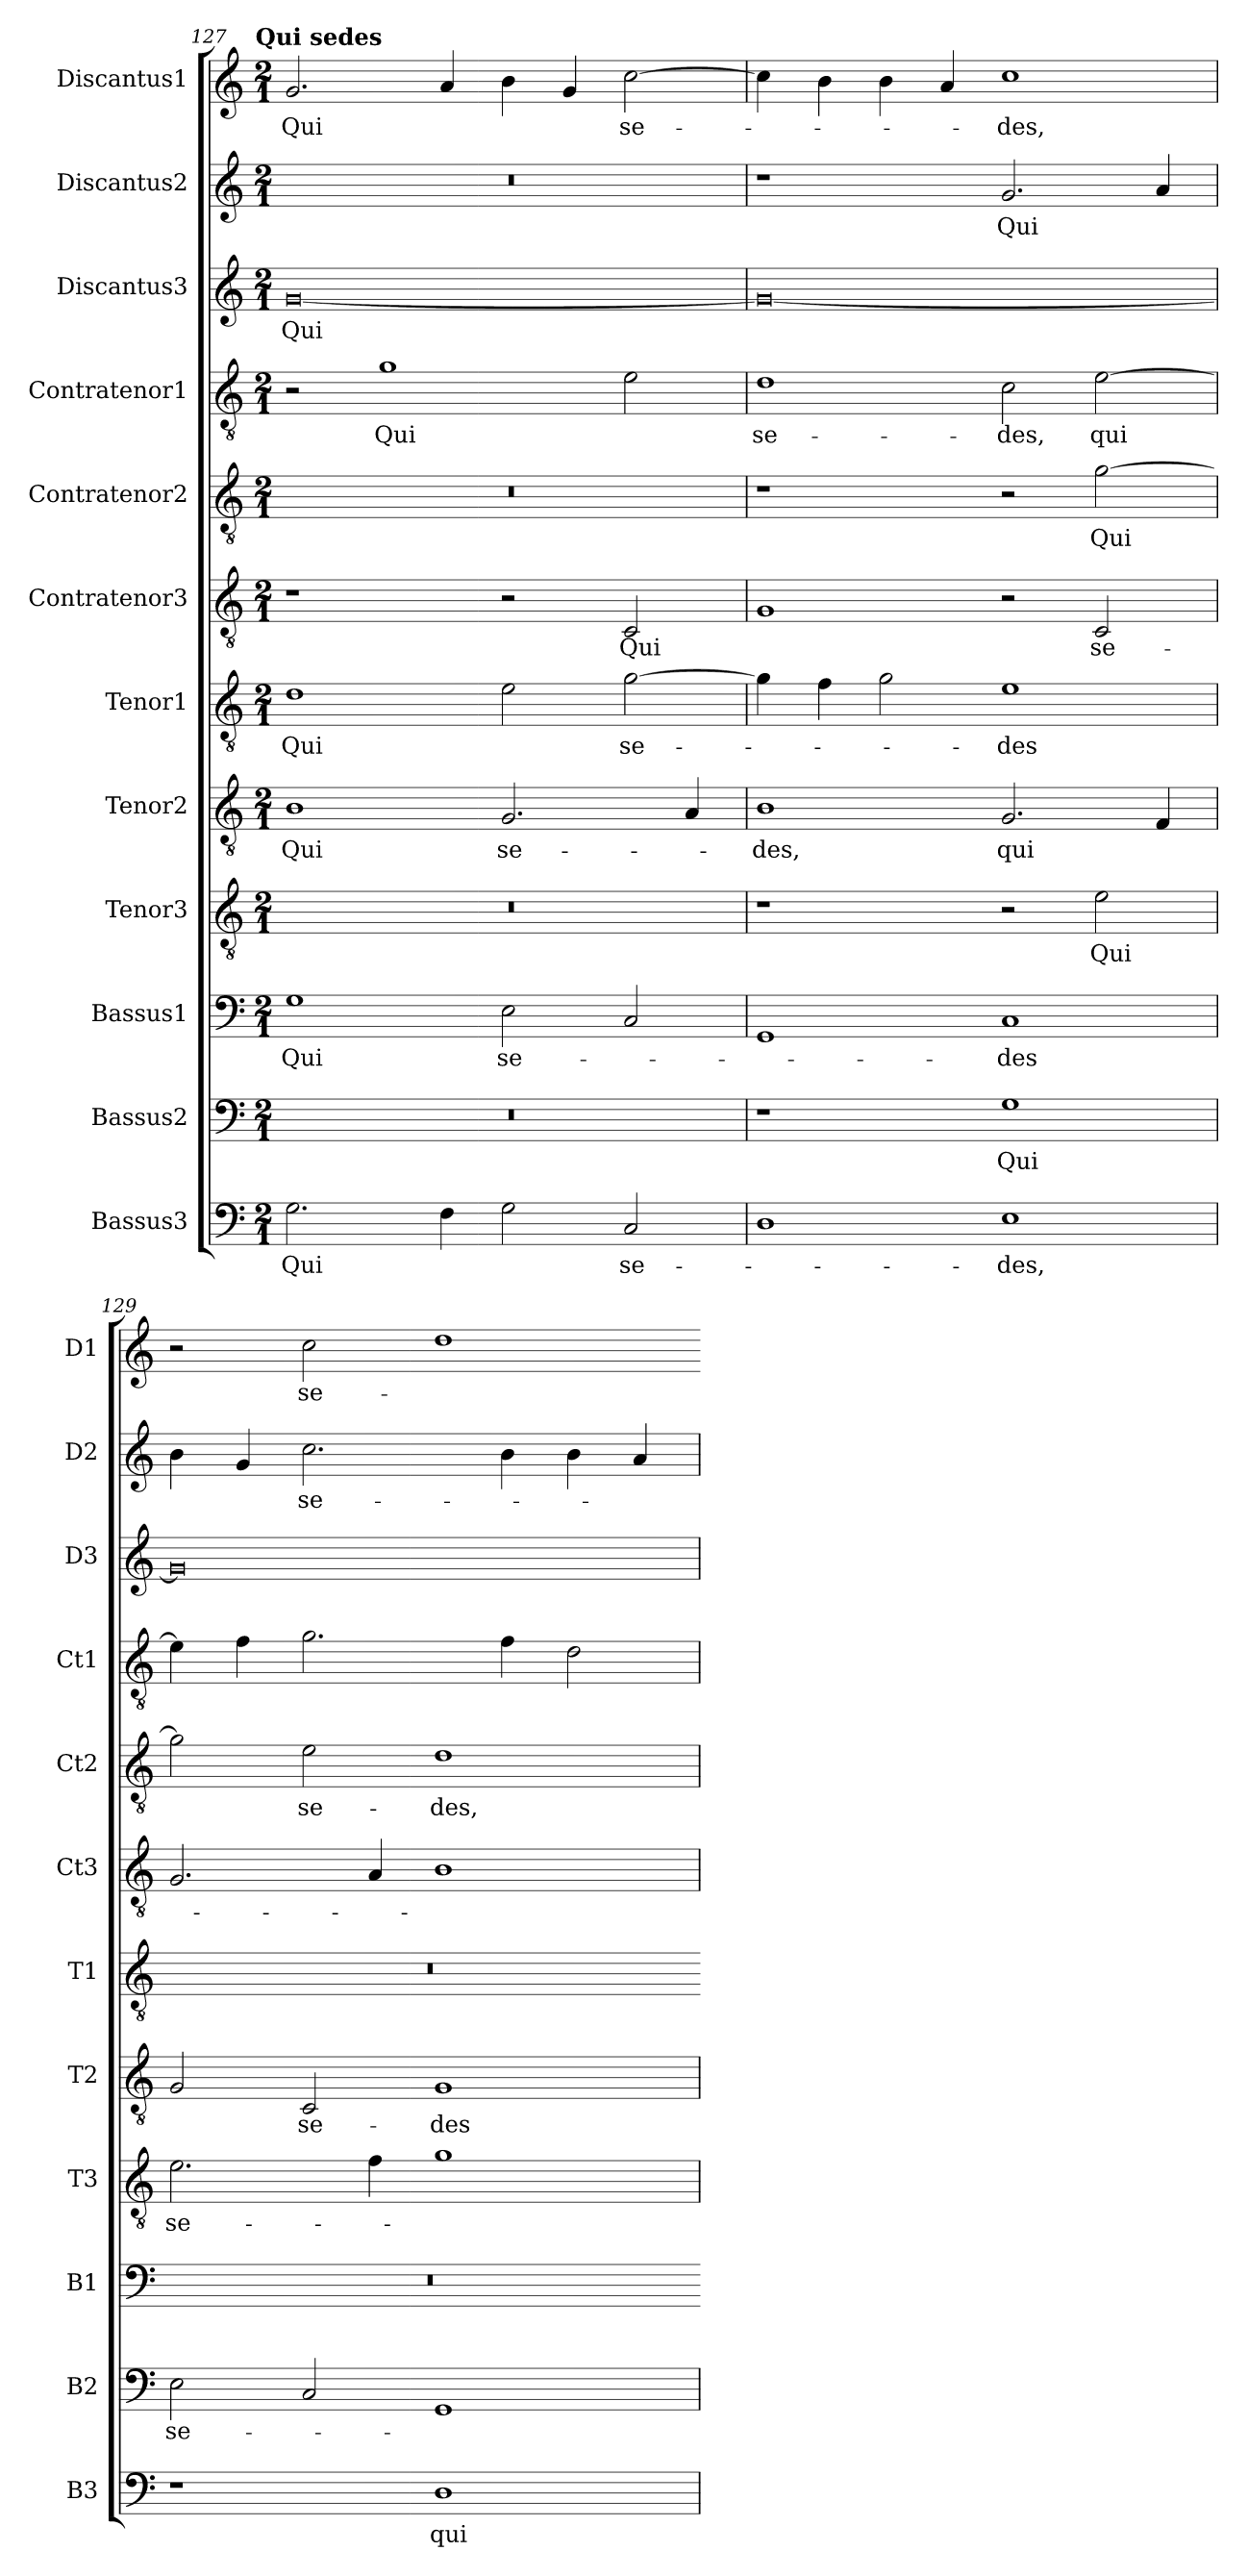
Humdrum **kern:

**kern	**text	**kern	**text	**kern	**text	**kern	**text	**kern	**text	**kern	**text	**kern	**text	**kern	**text	**kern	**text	**kern	**text	**kern	**text	**kern	**text
*part12	*part12	*part11	*part11	*part10	*part10	*part9	*part9	*part8	*part8	*part7	*part7	*part6	*part6	*part5	*part5	*part4	*part4	*part3	*part3	*part2	*part2	*part1	*part1
*staff12	*staff12	*staff11	*staff11	*staff10	*staff10	*staff9	*staff9	*staff8	*staff8	*staff7	*staff7	*staff6	*staff6	*staff5	*staff5	*staff4	*staff4	*staff3	*staff3	*staff2	*staff2	*staff1	*staff1
*I"Bassus3	*	*I"Bassus2	*	*I"Bassus1	*	*I"Tenor3	*	*I"Tenor2	*	*I"Tenor1	*	*I"Contratenor3	*	*I"Contratenor2	*	*I"Contratenor1	*	*I"Discantus3	*	*I"Discantus2	*	*I"Discantus1	*
*I'B3	*	*I'B2	*	*I'B1	*	*I'T3	*	*I'T2	*	*I'T1	*	*I'Ct3	*	*I'Ct2	*	*I'Ct1	*	*I'D3	*	*I'D2	*	*I'D1	*
!!LO:LB:g=z
*clefF4	*	*clefF4	*	*clefF4	*	*clefGv2	*	*clefGv2	*	*clefGv2	*	*clefGv2	*	*clefGv2	*	*clefGv2	*	*clefG2	*	*clefG2	*	*clefG2	*
*k[]	*	*k[]	*	*k[]	*	*k[]	*	*k[]	*	*k[]	*	*k[]	*	*k[]	*	*k[]	*	*k[]	*	*k[]	*	*k[]	*
!!LO:TX:omd:t=Qui sedes
*M2/1	*	*M2/1	*	*M2/1	*	*M2/1	*	*M2/1	*	*M2/1	*	*M2/1	*	*M2/1	*	*M2/1	*	*M2/1	*	*M2/1	*	*M2/1	*
=127	=127	=127	=127	=127	=127	=127	=127	=127	=127	=127	=127	=127	=127	=127	=127	=127	=127	=127	=127	=127	=127	=127	=127
2.G\	Qui	0r	.	1G\	Qui	0r	.	1B\	Qui	1d\	Qui	1r	.	0r	.	2r	.	[0g/	Qui	0r	.	2.g/	Qui
.	.	.	.	.	.	.	.	.	.	.	.	.	.	.	.	1g\	Qui	.	.	.	.	.	.
4F\	.	.	.	.	.	.	.	.	.	.	.	.	.	.	.	.	.	.	.	.	.	4a/	.
2G\	.	.	.	2E\	se-	.	.	2.G/	se-	2e\	.	2r	.	.	.	.	.	.	.	.	.	4b\	.
.	.	.	.	.	.	.	.	.	.	.	.	.	.	.	.	.	.	.	.	.	.	4g/	.
2C/	se-	.	.	2C/	.	.	.	.	.	[2g\	se-	2C/	Qui	.	.	2e\	.	.	.	.	.	[2cc\	se-
.	.	.	.	.	.	.	.	4A/	.	.	.	.	.	.	.	.	.	.	.	.	.	.	.
=128	=128	=128	=128	=128	=128	=128	=128	=128	=128	=128	=128	=128	=128	=128	=128	=128	=128	=128	=128	=128	=128	=128	=128
1D\	.	1r	.	1GG/	.	1r	.	1B\	-des,	4g\]	.	1G/	.	1r	.	1d\	se-	0g/_	.	1r	.	4cc\]	.
.	.	.	.	.	.	.	.	.	.	4f\	.	.	.	.	.	.	.	.	.	.	.	4b\	.
.	.	.	.	.	.	.	.	.	.	2g\	.	.	.	.	.	.	.	.	.	.	.	4b\	.
.	.	.	.	.	.	.	.	.	.	.	.	.	.	.	.	.	.	.	.	.	.	4a/	.
1E\	-des,	1G\	Qui	1C/	-des	2r	.	2.G/	qui	1e\	-des	2r	.	2r	.	2c\	-des,	.	.	2.g/	Qui	1cc\	-des,
.	.	.	.	.	.	2e\	Qui	.	.	.	.	2C/	se-	[2g\	Qui	[2e\	qui	.	.	.	.	.	.
.	.	.	.	.	.	.	.	4F/	.	.	.	.	.	.	.	.	.	.	.	4a/	.	.	.
=129	=129	=129	=129	=129	=129	=129	=129	=129	=129	=129	=129	=129	=129	=129	=129	=129	=129	=129	=129	=129	=129	=129	=129
1r	.	2E\	se-	0r	.	2.e\	se-	2G/	.	0r	.	2.G/	.	2g\]	.	4e\]	.	0g/]	.	4b\	.	2r	.
.	.	.	.	.	.	.	.	.	.	.	.	.	.	.	.	4f\	.	.	.	4g/	.	.	.
.	.	2C/	.	.	.	.	.	2C/	se-	.	.	.	.	2e\	se-	2.g\	.	.	.	2.cc\	se-	2cc\	se-
.	.	.	.	.	.	4f\	.	.	.	.	.	4A/	.	.	.	.	.	.	.	.	.	.	.
1D\	qui	1GG/	.	.	.	1g\	.	1G/	-des	.	.	1B\	.	1d\	-des,	.	.	.	.	.	.	1dd\	.
.	.	.	.	.	.	.	.	.	.	.	.	.	.	.	.	4f\	.	.	.	4b\	.	.	.
.	.	.	.	.	.	.	.	.	.	.	.	.	.	.	.	2d\	.	.	.	4b\	.	.	.
.	.	.	.	.	.	.	.	.	.	.	.	.	.	.	.	.	.	.	.	4a/	.	.	.
=	=-	=	=-	=	=-	=	=-	=	=-	=	=-	=	=-	=	=-	=	=-	=	=-	=	=-	=-	=-
*-	*-	*-	*-	*-	*-	*-	*-	*-	*-	*-	*-	*-	*-	*-	*-	*-	*-	*-	*-	*-	*-	*-	*-
